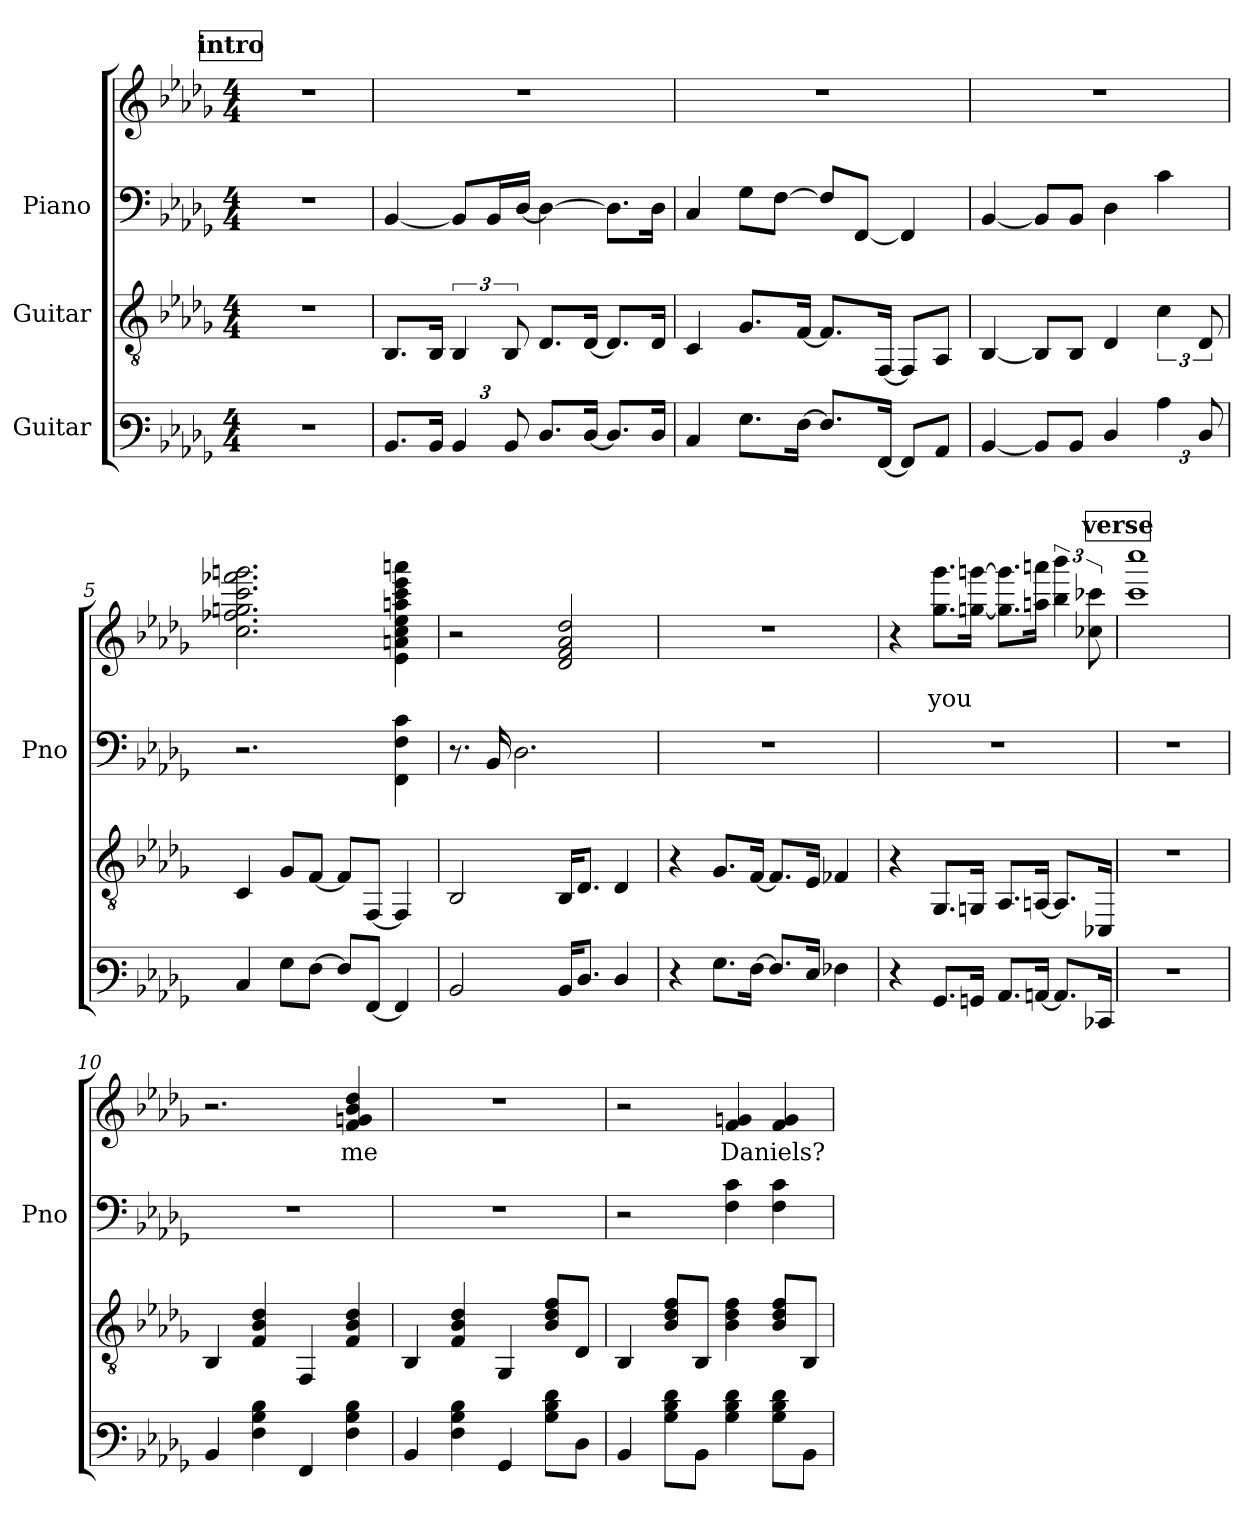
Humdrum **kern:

**kern	**kern	**kern	**kern	**text
*part3	*part2	*part1	*part1	*part1
*staff4	*staff3	*staff2	*staff1	*staff1
*I"Guitar	*I"Guitar	*I"Piano	*	*
*	*	*I'Pno	*	*
*stria6	*	*	*	*
*	*clefGv2	*clefF4	*clefG2	*
*k[b-e-a-d-g-]	*k[b-e-a-d-g-]	*k[b-e-a-d-g-]	*k[b-e-a-d-g-]	*
*D-:	*D-:	*D-:	*D-:	*
*M4/4	*M4/4	*M4/4	*M4/4	*
*MM176	*MM176	*MM176	*MM176	*
!!LO:REH:place=s1:a:B:cj:fs=14:t=intro
=1X	=1X	=1X	=1X	=1X
1r	1r	1r	1r	.
=2	=2	=2	=2	=2
8.BB-L	8.BB-/L	[4BB-/	1r	.
16BB-Jk	16BB-/Jk	.	.	.
*Xbrackettup	*	*	*	*
6BB-	6BB-/	8BB-/L]	.	.
.	.	16BB-/L	.	.
12BB-	12BB-/	.	.	.
.	.	[16D-/JJ	.	.
8.D-L	8.D-/L	4D-\_	.	.
[16D-Jk	[16D-/Jk	.	.	.
8.D-L]	8.D-/L]	8.D-\L]	.	.
16D-Jk	16D-/Jk	16D-\Jk	.	.
=3	=3	=3	=3	=3
4C	4C/	4C/	1r	.
8.G-L	8.G-/L	8G-\L	.	.
.	.	[8F\J	.	.
[16FJk	[16F/Jk	.	.	.
8.FL]	8.F/L]	8F/L]	.	.
.	.	[8FF/J	.	.
[16FFJk	[16FF/Jk	.	.	.
8FFL]	8FF/L]	4FF/]	.	.
8AA-J	8AA-/J	.	.	.
=4	=4	=4	=4	=4
[4BB-	[4BB-/	[4BB-/	1r	.
8BB-L]	8BB-/L]	8BB-/L]	.	.
8BB-J	8BB-/J	8BB-/J	.	.
4D-	4D-/	4D-\	.	.
6c	6c\	4c\	.	.
12D-	12D-/	.	.	.
!!LO:LB:g=z
=5	=5	=5	=5	=5
4C	4C/	2.r	2.cc\ 2.ff-X\ 2.ggn\ 2.ccc\ 2.fff-X\ 2.gggn\	.
8G-L	8G-/L	.	.	.
[8FJ	[8F/J	.	.	.
8FL]	8F/L]	.	.	.
[8FFJ	[8FF/J	.	.	.
4FF]	4FF/]	4FF\ 4F\ 4c\	4e-\ 4an\ 4cc\ 4ee-\ 4aan\ 4ccc\ 4eee-\ 4aaan\	.
=6	=6	=6	=6	=6
!	!	!	!	!LO:LY:b
2BB-	2BB-/	8.r	2r	So
.	.	16BB-/	.	.
.	.	2.D-\	.	.
16BB-KL	16BB-/KL	.	2d-/ 2f/ 2a-/ 2dd-/	.
8.D-J	8.D-/J	.	.	.
4D-	4D-/	.	.	.
=7	=7	=7	=7	=7
4r	4r	1r	1r	.
8.G-L	8.G-/L	.	.	.
[16FJk	[16F/Jk	.	.	.
8.FL]	8.F/L]	.	.	.
16E-Jk	16E-/Jk	.	.	.
4F-X	4F-X/	.	.	.
=8	=8	=8	=8	=8
4r	4r	1r	4r	.
!	!	!	!	!LO:LY:b
8.GG-L	8.GG-/L	.	8.gg-\ 8.ggg-\L	you
16GGJk	16GGn/Jk	.	[16ggn\ [16gggn\Jk	.
8.AA-L	8.AA-/L	.	8.gg\] 8.ggg\]L	.
[16AAJk	[16AAn/Jk	.	16aan\ 16aaan\Jk	.
8.AAL]	8.AA/L]	.	6bb-\ 6bbb-\	.
.	.	.	12cc-X\ 12ccc-X\	.
16CC-XJk	16CC-X/Jk	.	.	.
!!LO:REH:place=s1:a:B:cj:fs=14:t=verse
=9	=9	=9	=9	=9
1r	1r	1r	1ccc 1cccc	.
!!LO:LB:g=z
=10	=10	=10	=10	=10
!	!	!	!	!LO:LY:b
4BB-	4BB-/	1r	2.r	asked
4F 4B- 4d-	4F/ 4B-/ 4d-/	.	.	.
4FF	4FF/	.	.	.
!	!	!	!	!LO:LY:b
4F 4B- 4d-	4F/ 4B-/ 4d-/	.	4f/ 4gn/ 4b-/ 4dd-/	me
=11	=11	=11	=11	=11
!	!	!	!	!LO:LY:b
4BB-	4BB-/	1r	1r	who is Gary
4F 4B- 4d-	4F/ 4B-/ 4d-/	.	.	.
4GG-	4GG-/	.	.	.
8B-\ 8d-\ 8f\L	8B-/ 8d-/ 8f/L	.	.	.
8D-J	8D-/J	.	.	.
=12	=12	=12	=12	=12
4BB-	4BB-/	2r	2r	.
8B-\ 8d-\ 8f\L	8B-/ 8d-/ 8f/L	.	.	.
8BB-J	8BB-/J	.	.	.
!	!	!	!	!LO:LY:b
4B- 4d- 4f	4B-\ 4d-\ 4f\	4F\ 4c\	4f/ 4gn/	Daniels?
8B-\ 8d-\ 8f\L	8B-/ 8d-/ 8f/L	4F\ 4c\	4f/ 4g/	.
8BB-J	8BB-/J	.	.	.
=	=	=	=	=
*-	*-	*-	*-	*-
